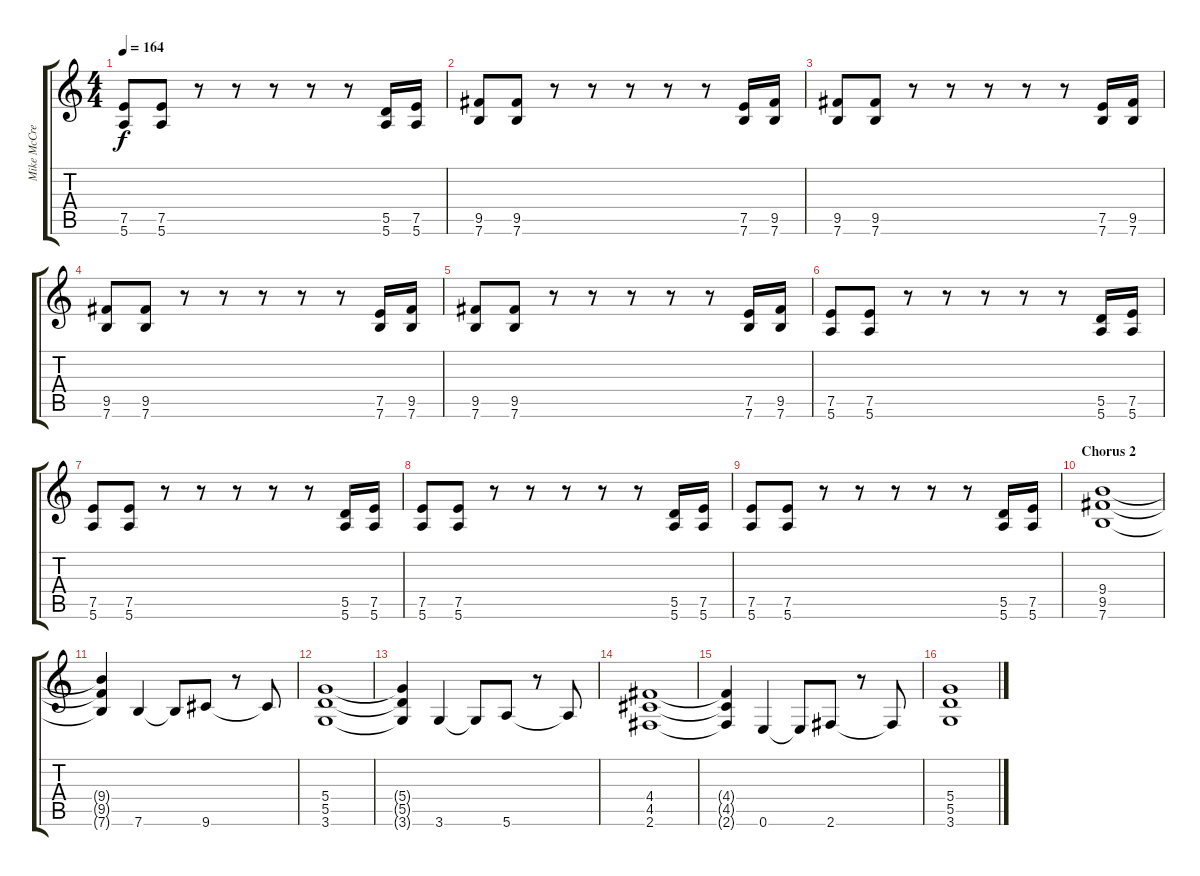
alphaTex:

\track ("Mike McCready" "Mike McCre") {instrument distortionguitar}
\staff {score tabs}
\tuning (E4 B3 G3 D3 A2 E2) {hide}
\ts (4 4)
\tempo 164
\clef g2
\ks c
(7.5 5.6).8{dy f} (7.5 5.6).8 r.8 r.8 r.8 r.8 r.8 (5.5 5.6).16 (7.5 5.6).16 |
(9.5 7.6).8 (9.5 7.6).8 r.8 r.8 r.8 r.8 r.8 (7.5 7.6).16 (9.5 7.6).16 |
(9.5 7.6).8 (9.5 7.6).8 r.8 r.8 r.8 r.8 r.8 (7.5 7.6).16 (9.5 7.6).16 |
(9.5 7.6).8 (9.5 7.6).8 r.8 r.8 r.8 r.8 r.8 (7.5 7.6).16 (9.5 7.6).16 |
(9.5 7.6).8 (9.5 7.6).8 r.8 r.8 r.8 r.8 r.8 (7.5 7.6).16 (9.5 7.6).16 |
(7.5 5.6).8 (7.5 5.6).8 r.8 r.8 r.8 r.8 r.8 (5.5 5.6).16 (7.5 5.6).16 |
(7.5 5.6).8 (7.5 5.6).8 r.8 r.8 r.8 r.8 r.8 (5.5 5.6).16 (7.5 5.6).16 |
(7.5 5.6).8 (7.5 5.6).8 r.8 r.8 r.8 r.8 r.8 (5.5 5.6).16 (7.5 5.6).16 |
(7.5 5.6).8 (7.5 5.6).8 r.8 r.8 r.8 r.8 r.8 (5.5 5.6).16 (7.5 5.6).16 |
\section ("" "Chorus 2")
(9.4 9.5 7.6).1 |
(9.4{t} 9.5{t} 7.6{t}).4 7.6.4 7.6{t}.8 9.6.8 r.8 9.6{t}.8 |
(5.4 5.5 3.6).1 |
(5.4{t} 5.5{t} 3.6{t}).4 3.6.4 3.6{t}.8 5.6.8 r.8 5.6{t}.8 |
(4.4 4.5 2.6).1 |
(4.4{t} 4.5{t} 2.6{t}).4 0.6.4 0.6{t}.8 2.6.8 r.8 2.6{t}.8 |
(5.4 5.5 3.6).1
